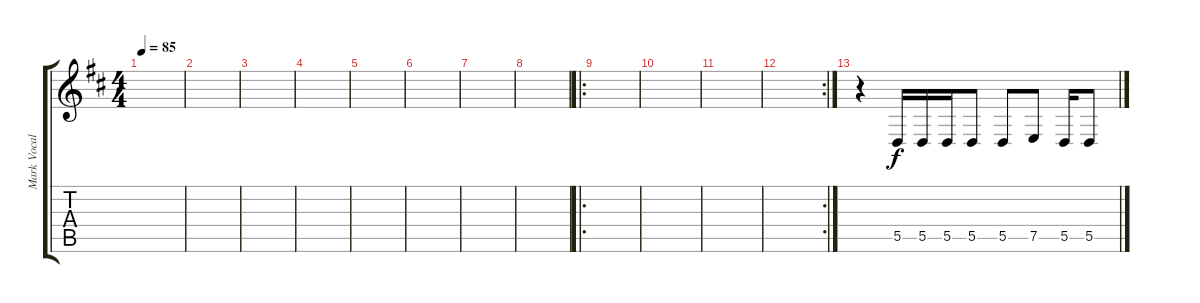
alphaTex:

\track ("Mark Vocals" "Mark Vocal") {instrument tenorsax}
\staff {score tabs}
\tuning (E4 B3 G3 D3 A2 E2) {hide}
\ts (4 4)
\tempo 85
\clef g2
\ks bminor
|
|
|
|
|
|
|
|
\ro
|
|
|
\rc 2
|
r.4 5.5.16 5.5.16 5.5.16 5.5.8 5.5.8 7.5.8 5.5.16 5.5.8
